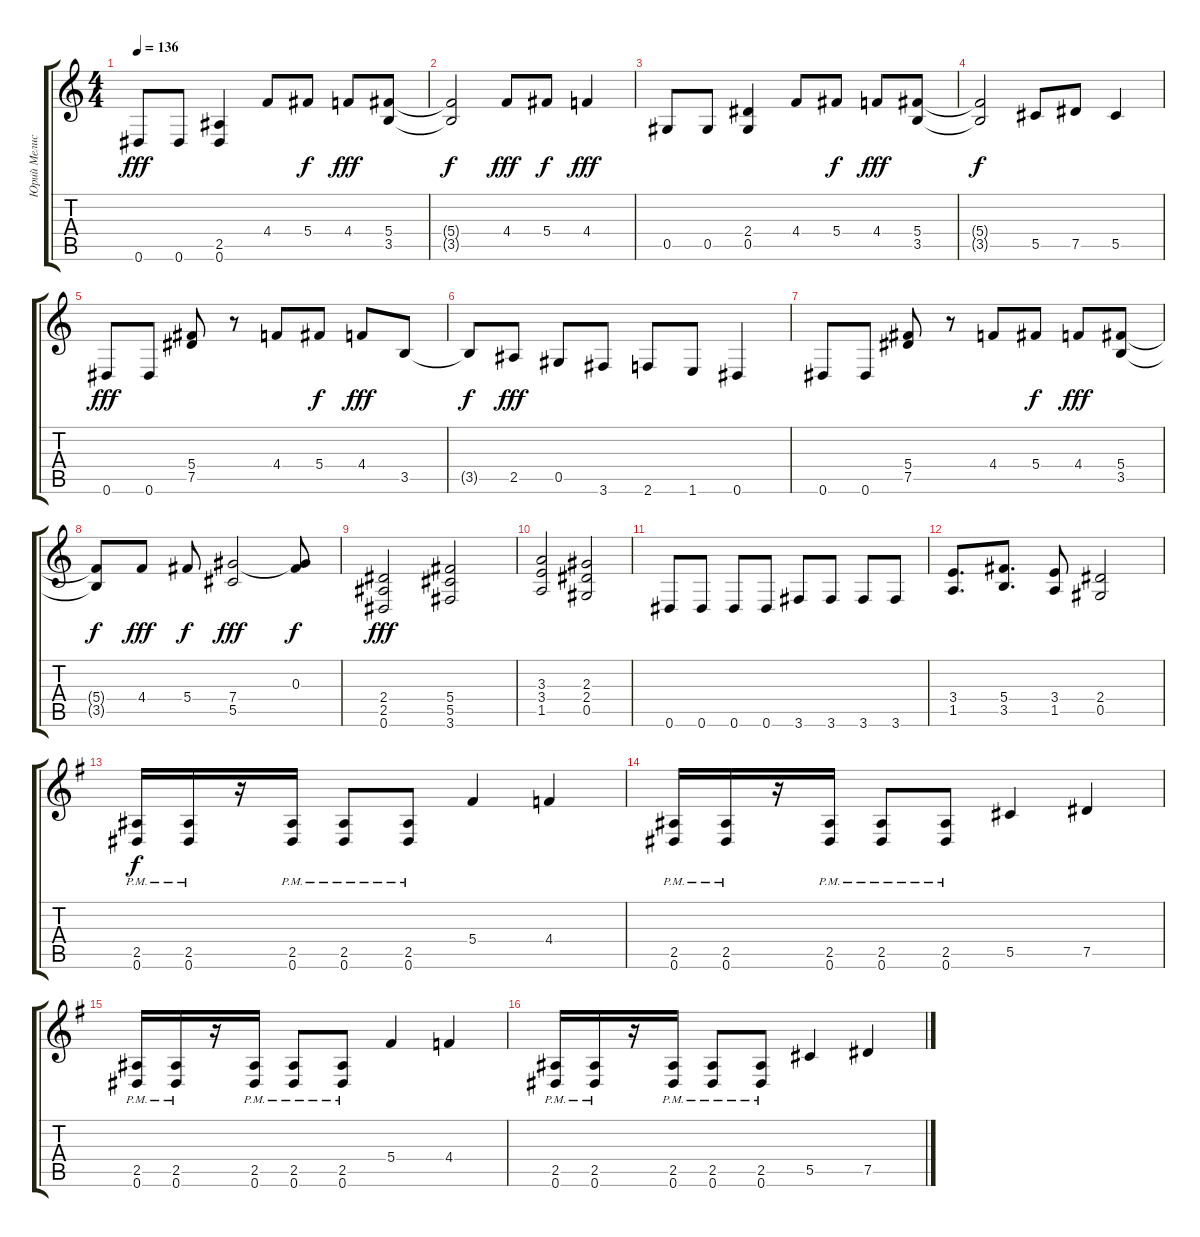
\track ("Юрий Мелисов" "Юрий Мелис") {instrument distortionguitar}
\staff {score tabs}
\tuning (Eb4 Bb3 Gb3 Db3 Ab2 Eb2) {hide}
\ts (4 4)
\tempo 136
\clef g2
\ks c
0.6.8{dy fff} 0.6.8 (2.5 0.6).4 4.4.8 5.4.8{dy f} 4.4.8{dy fff} (5.4 3.5).8 |
(5.4{t} 3.5{t}).2{dy f} 4.4.8{dy fff} 5.4.8{dy f} 4.4.4{dy fff} |
0.5.8 0.5.8 (2.4 0.5).4 4.4.8 5.4.8{dy f} 4.4.8{dy fff} (5.4 3.5).8 |
(5.4{t} 3.5{t}).2{dy f} 5.5.8 7.5.8 5.5.4 |
0.6.8{dy fff} 0.6.8 (5.4 7.5).8 r.8 4.4.8 5.4.8{dy f} 4.4.8{dy fff} 3.5.8 |
3.5{t}.8{dy f} 2.5.8{dy fff} 0.5.8 3.6.8 2.6.8 1.6.8 0.6.4 |
0.6.8 0.6.8 (5.4 7.5).8 r.8 4.4.8 5.4.8{dy f} 4.4.8{dy fff} (5.4 3.5).8 |
(5.4{t} 3.5{t}).8{dy f} 4.4.8{dy fff} 5.4.8{dy f} (7.4 5.5).2{dy fff} (0.3 7.4{t}).8{dy f} |
(2.4 2.5 0.6).2{dy fff} (5.4 5.5 3.6).2 |
(3.3 3.4 1.5).2 (2.3 2.4 0.5).2 |
0.6.8 0.6.8 0.6.8 0.6.8 3.6.8 3.6.8 3.6.8 3.6.8 |
(3.4 1.5).8{d} (5.4 3.5).8{d} (3.4 1.5).8 (2.4 0.5).2 |
\ks g
(2.5{pm} 0.6{pm}).16{dy f volume 13} (2.5{pm} 0.6{pm}).16 r.16 (2.5{pm} 0.6{pm}).16 (2.5{pm} 0.6{pm}).8 (2.5{pm} 0.6{pm}).8 5.4.4 4.4.4 |
(2.5{pm} 0.6{pm}).16 (2.5{pm} 0.6{pm}).16 r.16 (2.5{pm} 0.6{pm}).16 (2.5{pm} 0.6{pm}).8 (2.5{pm} 0.6{pm}).8 5.5.4 7.5.4 |
(2.5{pm} 0.6{pm}).16 (2.5{pm} 0.6{pm}).16 r.16 (2.5{pm} 0.6{pm}).16 (2.5{pm} 0.6{pm}).8 (2.5{pm} 0.6{pm}).8 5.4.4 4.4.4 |
(2.5{pm} 0.6{pm}).16 (2.5{pm} 0.6{pm}).16 r.16 (2.5{pm} 0.6{pm}).16 (2.5{pm} 0.6{pm}).8 (2.5{pm} 0.6{pm}).8 5.5.4 7.5.4
